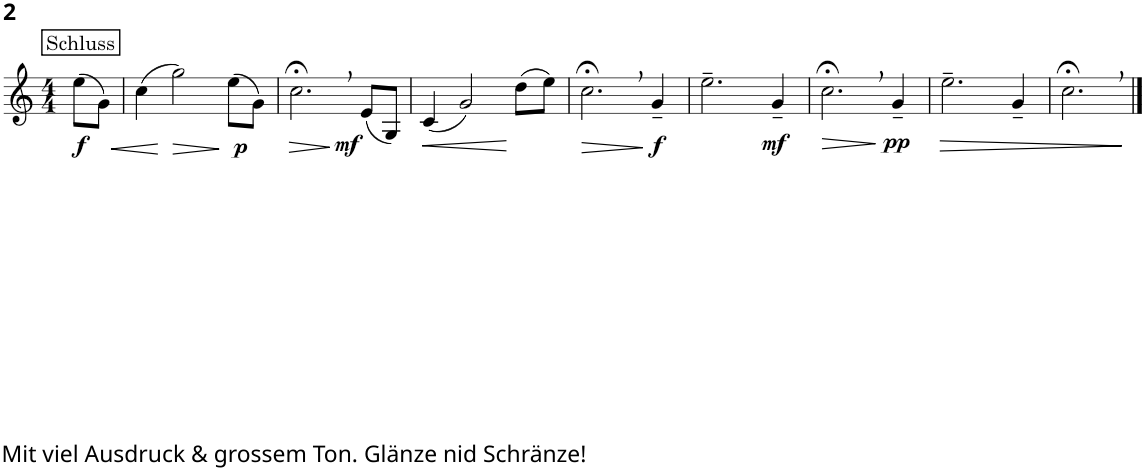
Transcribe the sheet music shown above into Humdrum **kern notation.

**kern	**dynam
*part1	*part1
*staff1	*staff1
*I"Alphorn	*
*I'Alphn.	*
!!LO:PB:g=z
*clefG2	*
*Trd4c7	*
*k[]	*
*M4/4	*
!!LO:REH:place=s1:a:cj:fs=11:t=Schluss
=30X1	=30X1
!LO:TX:b:t=Mit viel Ausdruck & grossem Ton. Glänze nid Schränze!	!
!	!LO:DY:b
(8ee\L	f
!	!LO:HP:b
8g\J)	<
=31	=31
(4cc\	.
!	!LO:HP:n=1:b
2gg\)	[ >
!	!LO:DY:n=1:b
(8ee\L	] p
8g\J)	.
=32	=32
!	!LO:HP:b
2.cc;<,\	>
!	!LO:DY:n=1:b
(8e/L	] mf
8G/J)	.
=33	=33
!	!LO:HP:b
(4c/	<
2g/)	.
(8dd\L	[
8ee\J)	.
=34	=34
!	!LO:HP:b
2.cc;<,\	>
!	!LO:DY:n=1:b
4g~/	] f
=35	=35
2.ee~\	.
!	!LO:DY:b
4g~/	mf
=36	=36
!	!LO:HP:b
2.cc;<,\	>
!	!LO:DY:n=1:b
4g~/	] pp
=37	=37
!	!LO:HP:b
2.ee~\	>
4g~/	.
=38	=38
2.cc;<,\	.
.	]
==	==
*-	*-
